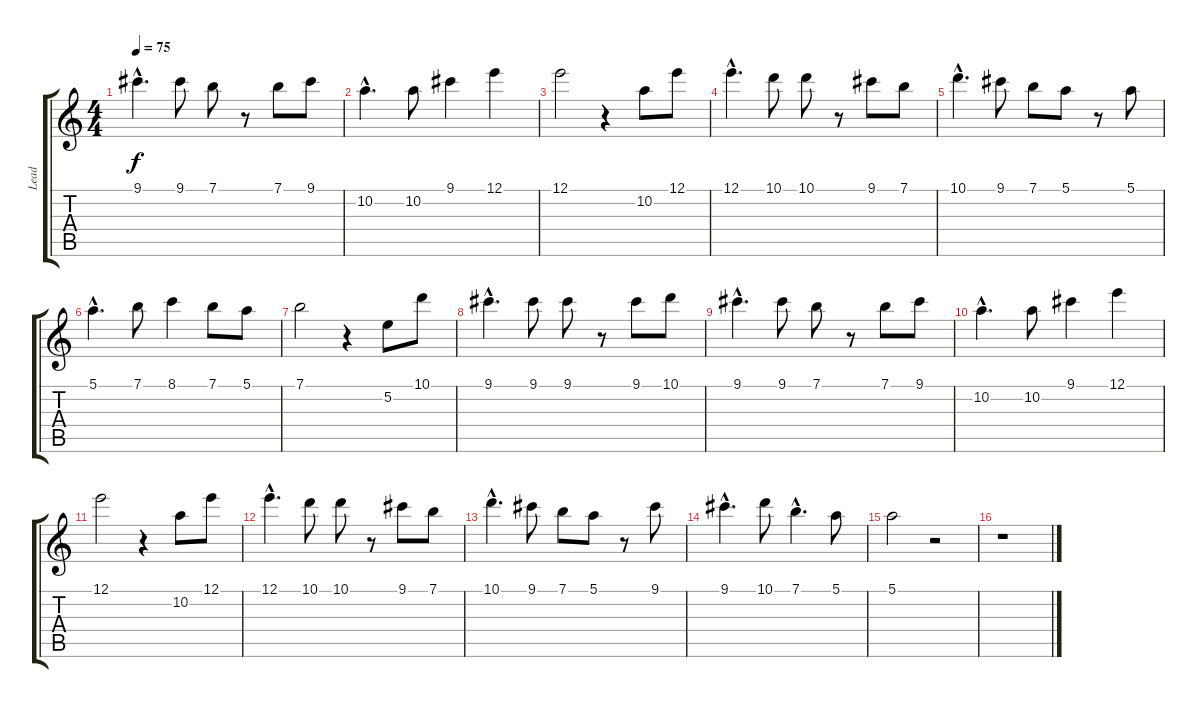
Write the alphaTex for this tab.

\track ("Lead" "Lead") {instrument acousticguitarsteel}
\staff {score tabs}
\tuning (E4 B3 G3 D3 A2 E2) {hide}
\ts (4 4)
\tempo 75
\clef g2
\ks c
9.1{hac}.4{d dy f} 9.1.8 7.1.8 r.8 7.1.8 9.1.8 |
10.2{hac}.4{d} 10.2.8 9.1.4 12.1.4 |
12.1.2 r.4 10.2.8 12.1.8 |
12.1{hac}.4{d} 10.1.8 10.1.8 r.8 9.1.8 7.1.8 |
10.1{hac}.4{d} 9.1.8 7.1.8 5.1.8 r.8 5.1.8 |
5.1{hac}.4{d} 7.1.8 8.1.4 7.1.8 5.1.8 |
7.1.2 r.4 5.2.8 10.1.8 |
9.1{hac}.4{d} 9.1.8 9.1.8 r.8 9.1.8 10.1.8 |
9.1{hac}.4{d} 9.1.8 7.1.8 r.8 7.1.8 9.1.8 |
10.2{hac}.4{d} 10.2.8 9.1.4 12.1.4 |
12.1.2 r.4 10.2.8 12.1.8 |
12.1{hac}.4{d} 10.1.8 10.1.8 r.8 9.1.8 7.1.8 |
10.1{hac}.4{d} 9.1.8 7.1.8 5.1.8 r.8 9.1.8 |
9.1{hac}.4{d} 10.1.8 7.1{hac}.4{d} 5.1.8 |
5.1.2 r.2 |
r.1
